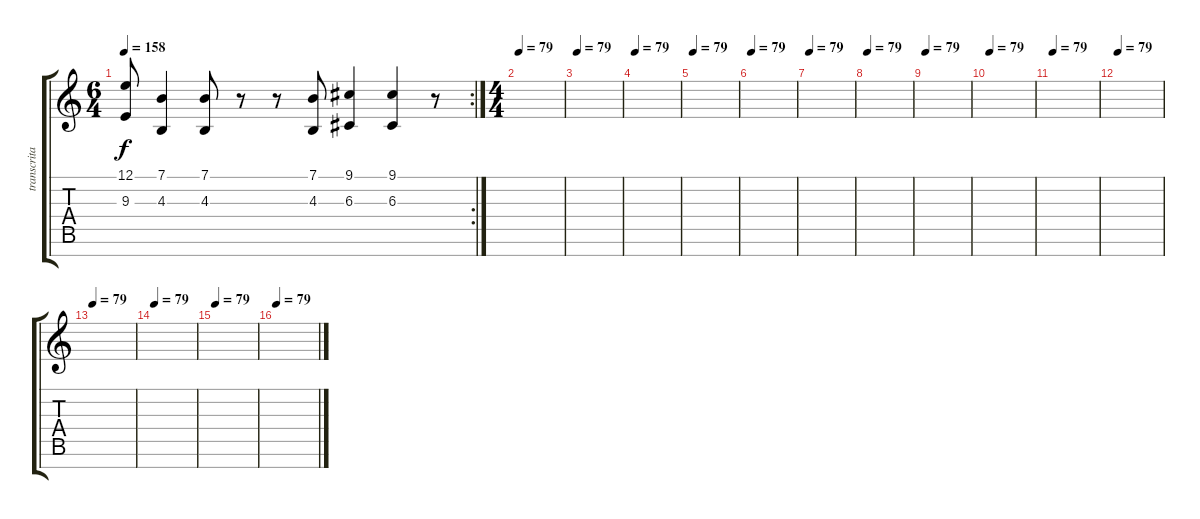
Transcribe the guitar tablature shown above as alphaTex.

\track ("transcrita por Felipe Ortiz" "transcrita") {instrument pad2warm}
\staff {score tabs}
\tuning (E4 B3 G3 D3 A2 E2 B1) {hide}
\rc 2
\ts (6 4)
\tempo 158
\clef g2
\ks c
(12.1 9.3).8{dy f} (7.1 4.3).4 (7.1 4.3).8 r.8 r.8 (7.1 4.3).8 (9.1 6.3).4 (9.1 6.3).4 r.8 |
\ts (4 4)
\tempo 79
|
\tempo 79
|
\tempo 79
|
\tempo 79
|
\tempo 79
|
\tempo 79
|
\tempo 79
|
\tempo 79
|
\tempo 79
|
\tempo 79
|
\tempo 79
|
\tempo 79
|
\tempo 79
|
\tempo 79
|
\tempo 79
